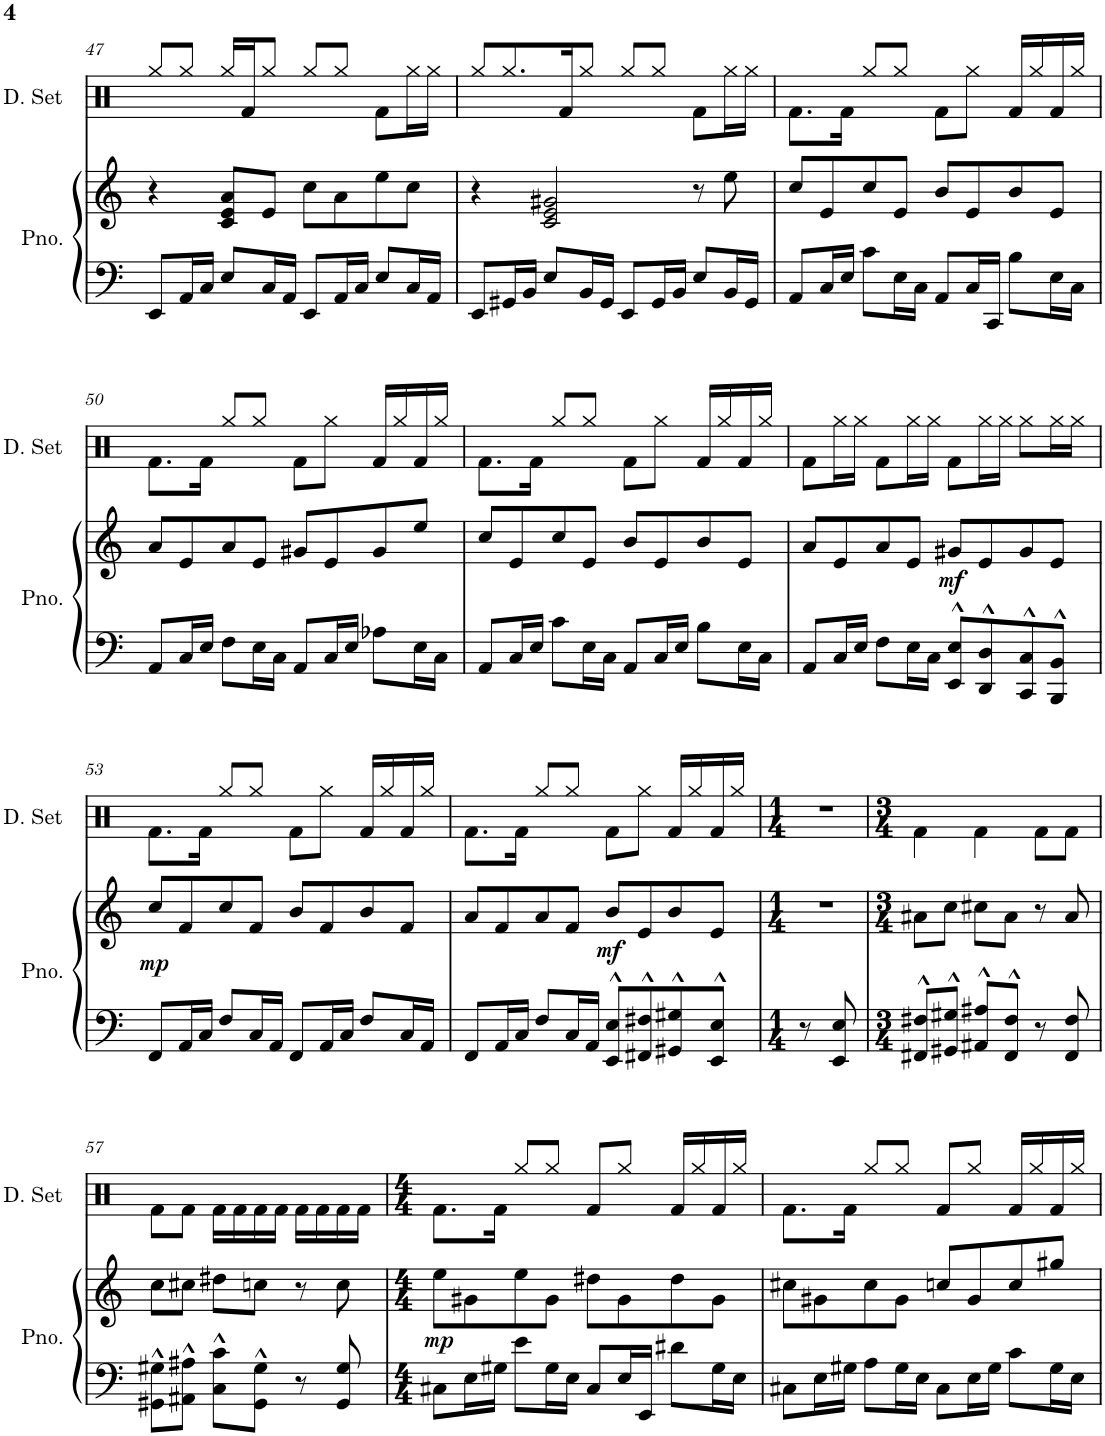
**kern	**kern	**dynam	**kern
*part2	*part2	*part2	*part1
*staff3	*staff2	*staff2/3	*staff1
*I"Piano	*	*	*I"Drumset
*I'Pno.	*	*	*I'D. Set
!!LO:PB:g=z
*clefF4	*clefG2	*	*clefX
*k[]	*k[]	*	*k[]
*M4/4	*M4/4	*	*M4/4
=47	=47	=47	=47
8EE/L	4r	.	8Rgg/L
16AA/L	.	.	8Rgg/J
16C/JJ	.	.	.
8E/L	8c/ 8e/ 8a/L	.	16Rgg/LL
.	.	.	16Rf/J
16C/L	8e/J	.	8Rgg/J
16AA/JJ	.	.	.
8EE/L	8cc\L	.	8Rgg/L
16AA/L	8a\	.	8Rgg/J
16C/JJ	.	.	.
8E/L	8ee\	.	8Rf\L
16C/L	8cc\J	.	16Rgg\L
16AA/JJ	.	.	16Rgg\JJ
=48	=48	=48	=48
8EE/L	4r	.	8Rgg/L
16GG#X/L	.	.	8.Rgg/
16BB/JJ	.	.	.
8E/L	2c/ 2e/ 2g#X/	.	.
.	.	.	16Rf/K
16BB/L	.	.	8Rgg/J
16GG#/JJ	.	.	.
8EE/L	.	.	8Rgg/L
16GG#/L	.	.	8Rgg/J
16BB/JJ	.	.	.
8E/L	8r	.	8Rf\L
16BB/L	8ee\	.	16Rgg\L
16GG#/JJ	.	.	16Rgg\JJ
=49	=49	=49	=49
8AA/L	8cc/L	.	8.Rf\L
16C/L	8e/	.	.
16E/JJ	.	.	16Rf\Jk
8c\L	8cc/	.	8Rgg/L
16E\L	8e/J	.	8Rgg/J
16C\JJ	.	.	.
8AA/L	8b/L	.	8Rf\L
16C/L	8e/	.	8Rgg\J
16CC/JJ	.	.	.
8B\L	8b/	.	16Rf/LL
.	.	.	16Rgg/
16E\L	8e/J	.	16Rf/
16C\JJ	.	.	16Rgg/JJ
!!LO:LB:g=z
=50	=50	=50	=50
8AA/L	8a/L	.	8.Rf\L
16C/L	8e/	.	.
16E/JJ	.	.	16Rf\Jk
8F\L	8a/	.	8Rgg/L
16E\L	8e/J	.	8Rgg/J
16C\JJ	.	.	.
8AA/L	8g#X/L	.	8Rf\L
16C/L	8e/	.	8Rgg\J
16E/JJ	.	.	.
8A-X\L	8g#/	.	16Rf/LL
.	.	.	16Rgg/
16E\L	8ee/J	.	16Rf/
16C\JJ	.	.	16Rgg/JJ
=51	=51	=51	=51
8AA/L	8cc/L	.	8.Rf\L
16C/L	8e/	.	.
16E/JJ	.	.	16Rf\Jk
8c\L	8cc/	.	8Rgg/L
16E\L	8e/J	.	8Rgg/J
16C\JJ	.	.	.
8AA/L	8b/L	.	8Rf\L
16C/L	8e/	.	8Rgg\J
16E/JJ	.	.	.
8B\L	8b/	.	16Rf/LL
.	.	.	16Rgg/
16E\L	8e/J	.	16Rf/
16C\JJ	.	.	16Rgg/JJ
=52	=52	=52	=52
8AA/L	8a/L	.	8Rf\L
16C/L	8e/	.	16Rgg\L
16E/JJ	.	.	16Rgg\JJ
8F\L	8a/	.	8Rf\L
16E\L	8e/J	.	16Rgg\L
16C\JJ	.	.	16Rgg\JJ
!	!	!LO:DY:b	!
8EE/^^ 8E/^^L	8g#X/L	mf	8Rf\L
8DD/^^ 8D/^^	8e/	.	16Rgg\L
.	.	.	16Rgg\JJ
8CC/^^ 8C/^^	8g#/	.	8Rgg\L
8BBB/^^ 8BB/^^J	8e/J	.	16Rgg\L
.	.	.	16Rgg\JJ
!!LO:LB:g=z
=53	=53	=53	=53
!	!	!LO:DY:b	!
8FF/L	8cc/L	mp	8.Rf\L
16AA/L	8f/	.	.
16C/JJ	.	.	16Rf\Jk
8F/L	8cc/	.	8Rgg/L
16C/L	8f/J	.	8Rgg/J
16AA/JJ	.	.	.
8FF/L	8b/L	.	8Rf\L
16AA/L	8f/	.	8Rgg\J
16C/JJ	.	.	.
8F/L	8b/	.	16Rf/LL
.	.	.	16Rgg/
16C/L	8f/J	.	16Rf/
16AA/JJ	.	.	16Rgg/JJ
=54	=54	=54	=54
8FF/L	8a/L	.	8.Rf\L
16AA/L	8f/	.	.
16C/JJ	.	.	16Rf\Jk
8F/L	8a/	.	8Rgg/L
16C/L	8f/J	.	8Rgg/J
16AA/JJ	.	.	.
!	!	!LO:DY:b	!
8EE/^^ 8E/^^L	8b/L	mf	8Rf\L
8FF#X/^^ 8F#X/^^	8e/	.	8Rgg\J
8GG#X/^^ 8G#X/^^	8b/	.	16Rf/LL
.	.	.	16Rgg/
8EE/^^ 8E/^^J	8e/J	.	16Rf/
.	.	.	16Rgg/JJ
=55	=55	=55	=55
*M1/4	*M1/4	*	*M1/4
8r	4r	.	4r
8EE/ 8E/	.	.	.
=56	=56	=56	=56
*M3/4	*M3/4	*	*M3/4
8FF#X/^^ 8F#X/^^L	8a#X\L	.	4Rf\
8GG#X/^^ 8G#X/^^J	8cc\J	.	.
8AA#X/^^ 8A#X/^^L	8cc#X\L	.	4Rf\
8FF#/^^ 8F#/^^J	8a#\J	.	.
8r	8r	.	8Rf\L
8FF#/ 8F#/	8a#/	.	8Rf\J
!!LO:LB:g=z
=57	=57	=57	=57
8GG#X\^^ 8G#X\^^L	8cc\L	.	8Rf\L
8AA#X\^^ 8A#X\^^J	8cc#X\J	.	8Rf\J
8C\^^ 8c\^^L	8dd#X\L	.	16Rf\LL
.	.	.	16Rf\
8GG#\^^ 8G#\^^J	8ccn\J	.	16Rf\
.	.	.	16Rf\JJ
8r	8r	.	16Rf\LL
.	.	.	16Rf\
8GG#/ 8G#/	8cc\	.	16Rf\
.	.	.	16Rf\JJ
=58	=58	=58	=58
*M4/4	*M4/4	*	*M4/4
!	!	!LO:DY:b	!
8C#X\L	8ee\L	mp	8.Rf\L
16E\L	8g#X\	.	.
16G#X\JJ	.	.	16Rf\Jk
8e\L	8ee\	.	8Rgg/L
16G#\L	8g#\J	.	8Rgg/J
16E\JJ	.	.	.
8C#/L	8dd#X\L	.	8Rf/L
16E/L	8g#\	.	8Rgg/J
16EE/JJ	.	.	.
8d#X\L	8dd#\	.	16Rf/LL
.	.	.	16Rgg/
16G#\L	8g#\J	.	16Rf/
16E\JJ	.	.	16Rgg/JJ
=59	=59	=59	=59
8C#X\L	8cc#X\L	.	8.Rf\L
16E\L	8g#X\	.	.
16G#X\JJ	.	.	16Rf\Jk
8A\L	8cc#\	.	8Rgg/L
16G#\L	8g#\J	.	8Rgg/J
16E\JJ	.	.	.
8C#\L	8ccn/L	.	8Rf/L
16E\L	8g#/	.	8Rgg/J
16G#\JJ	.	.	.
8c\L	8cc/	.	16Rf/LL
.	.	.	16Rgg/
16G#\L	8gg#X/J	.	16Rf/
16E\JJ	.	.	16Rgg/JJ
=	=	=	=
*-	*-	*-	*-
